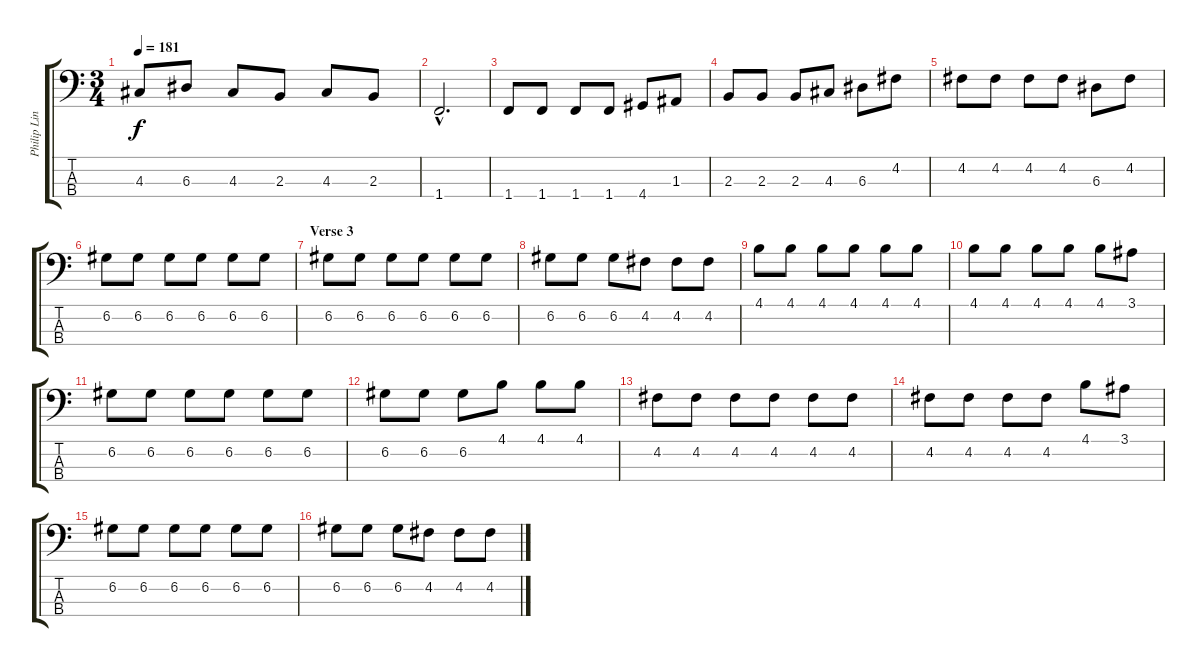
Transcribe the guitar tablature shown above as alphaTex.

\track ("Philip Linnot" "Philip Lin") {instrument electricbasspick}
\staff {score tabs}
\tuning (G2 D2 A1 E1) {hide}
\ts (3 4)
\tempo 181
\clef f4
\ks c
4.3.8{dy f} 6.3.8 4.3.8 2.3.8 4.3.8 2.3.8 |
1.4{hac}.2{d} |
1.4.8 1.4.8 1.4.8 1.4.8 4.4.8 1.3.8 |
2.3.8 2.3.8 2.3.8 4.3.8 6.3.8 4.2.8 |
4.2.8 4.2.8 4.2.8 4.2.8 6.3.8 4.2.8 |
6.2.8 6.2.8 6.2.8 6.2.8 6.2.8 6.2.8 |
\section ("" "Verse 3")
6.2.8 6.2.8 6.2.8 6.2.8 6.2.8 6.2.8 |
6.2.8 6.2.8 6.2.8 4.2.8 4.2.8 4.2.8 |
4.1.8 4.1.8 4.1.8 4.1.8 4.1.8 4.1.8 |
4.1.8 4.1.8 4.1.8 4.1.8 4.1.8 3.1.8 |
6.2.8 6.2.8 6.2.8 6.2.8 6.2.8 6.2.8 |
6.2.8 6.2.8 6.2.8 4.1.8 4.1.8 4.1.8 |
4.2.8 4.2.8 4.2.8 4.2.8 4.2.8 4.2.8 |
4.2.8 4.2.8 4.2.8 4.2.8 4.1.8 3.1.8 |
6.2.8 6.2.8 6.2.8 6.2.8 6.2.8 6.2.8 |
6.2.8 6.2.8 6.2.8 4.2.8 4.2.8 4.2.8
